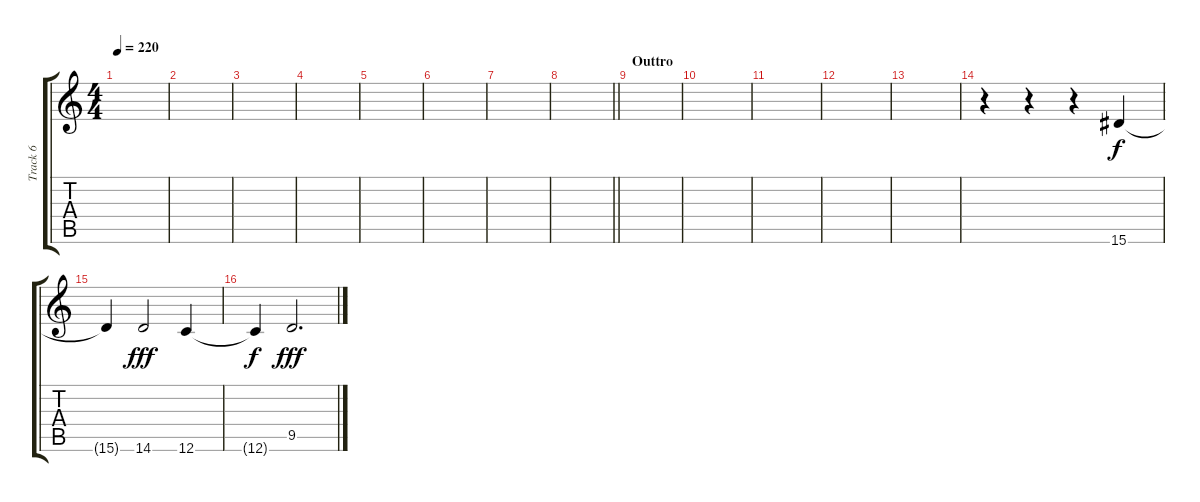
\track ("Track 6" "Track 6") {instrument distortionguitar}
\staff {score tabs}
\tuning (C4 G3 Eb3 Bb2 F2 C2) {hide}
\ts (4 4)
\tempo 220
\clef g2
\ks c
|
|
|
|
|
|
|
\barLineRight lightlight
|
\section ("" "Outtro")
|
|
|
|
|
r.4 r.4 r.4 15.6.4 |
15.6{t}.4{dy f} 14.6.2{dy fff} 12.6.4 |
12.6{t}.4{dy f} 9.5.2{d dy fff}
